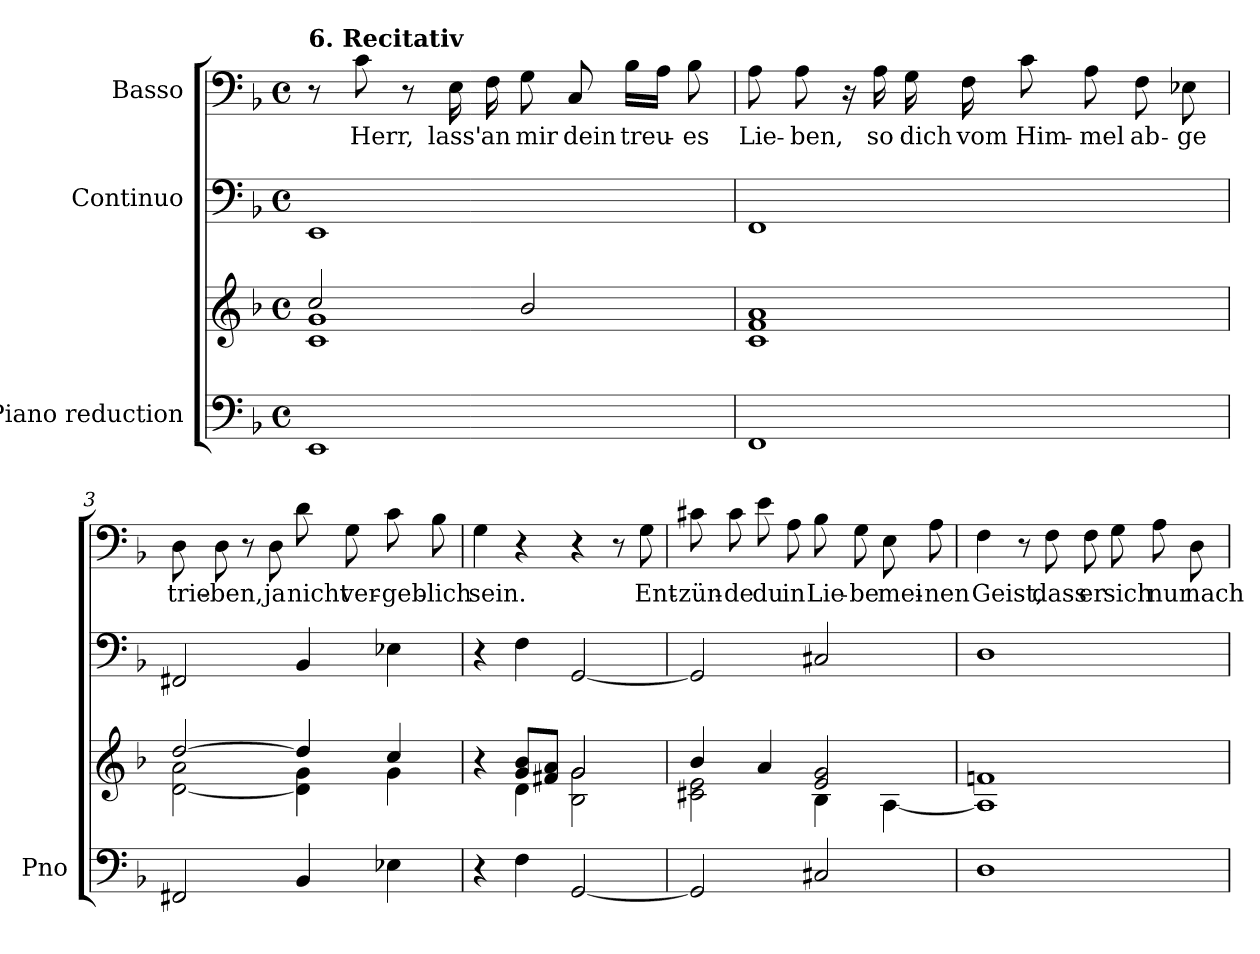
**kern	**kern	**kern	**kern	**text
*part3	*part3	*part2	*part1	*part1
*staff4	*staff3	*staff2	*staff1	*staff1
*I"Piano reduction	*	*I"Continuo	*I"Basso	*
*I'Pno	*	*	*	*
*stria5	*stria5	*	*	*
*clefF4	*clefG2	*clefF4	*clefF4	*
*k[b-]	*k[b-]	*k[b-]	*k[b-]	*
*M4/4	*M4/4	*M4/4	*M4/4	*
*met(c)	*met(c)	*met(c)	*met(c)	*
=1	=1	=1	=1	=1
*	*^	*	*	*
!	!	!	!	!LO:TX:a:B:t=6. Recitativ	!
1EE	2cc/	1c 1g	1EE	8r	.
!	!	!	!	!	!LO:LY:b
.	.	.	.	8c\	Herr,
.	.	.	.	8r	.
!	!	!	!	!	!LO:LY:b
.	.	.	.	16E\	lass'
!	!	!	!	!	!LO:LY:b
.	.	.	.	16F\	an
!	!	!	!	!	!LO:LY:b
.	2b-/	.	.	8G\	mir
!	!	!	!	!	!LO:LY:b
.	.	.	.	8C/	dein
!	!	!	!	!	!LO:LY:b
.	.	.	.	16B-\LL	treu-
.	.	.	.	16A\JJ	.
!	!	!	!	!	!LO:LY:b
.	.	.	.	8B-\	-es
=2	=2	=2	=2	=2	=2
!	!	!	!	!	!LO:LY:b
1FF	1a	1c 1f	1FF	8A\	Lie-
!	!	!	!	!	!LO:LY:b
.	.	.	.	8A\	-ben,
.	.	.	.	16r	.
!	!	!	!	!	!LO:LY:b
.	.	.	.	16A\	so
!	!	!	!	!	!LO:LY:b
.	.	.	.	16G\	dich
!	!	!	!	!	!LO:LY:b
.	.	.	.	16F\	vom
!	!	!	!	!	!LO:LY:b
.	.	.	.	8c\	Him-
!	!	!	!	!	!LO:LY:b
.	.	.	.	8A\	-mel
!	!	!	!	!	!LO:LY:b
.	.	.	.	8F\	ab-
!	!	!	!	!	!LO:LY:b
.	.	.	.	8E-X\	-ge
=3	=3	=3	=3	=3	=3
!	!	!	!	!	!LO:LY:b
2FF#X/	[2dd/	[2d\ 2a\	2FF#X/	8D\	trie-
!	!	!	!	!	!LO:LY:b
.	.	.	.	8D\	-ben,
.	.	.	.	8r	.
!	!	!	!	!	!LO:LY:b
.	.	.	.	8D\	ja
!	!	!	!	!	!LO:LY:b
4BB-/	4dd/]	4d\] 4g\	4BB-/	8d\	nicht
!	!	!	!	!	!LO:LY:b
.	.	.	.	8G\	ver-
!	!	!	!	!	!LO:LY:b
4E-X\	4cc/	4g\	4E-X\	8c\	-geb-
!	!	!	!	!	!LO:LY:b
.	.	.	.	8B-\	-lich
=4	=4	=4	=4	=4	=4
!	!	!	!	!	!LO:LY:b
4r	4r	4ryy	4r	4G\	sein.
4F\	8g/ 8b-/L	4d\	4F\	4r	.
.	8f#X/ 8a/J	.	.	.	.
[2GG/	2g/	2B-\ 2g\	[2GG/	4r	.
.	.	.	.	8r	.
!	!	!	!	!	!LO:LY:b
.	.	.	.	8G\	Ent-
!!LO:LB:g=z
=5	=5	=5	=5	=5	=5
!	!	!	!	!	!LO:LY:b
2GG/]	4b-/	2c#X\ 2e\	2GG/]	8c#X\	-zün-
!	!	!	!	!	!LO:LY:b
.	.	.	.	8c#\	-de
!	!	!	!	!	!LO:LY:b
.	4a/	.	.	8e\	du
!	!	!	!	!	!LO:LY:b
.	.	.	.	8A\	in
!	!	!	!	!	!LO:LY:b
2C#X/	2e/ 2g/	4B-\	2C#X/	8B-\	Lie-
!	!	!	!	!	!LO:LY:b
.	.	.	.	8G\	-be
!	!	!	!	!	!LO:LY:b
.	.	[4A\	.	8E\	mei-
!	!	!	!	!	!LO:LY:b
.	.	.	.	8A\	-nen
=6	=6	=6	=6	=6	=6
!	!	!	!	!	!LO:LY:b
1D	1fn	1A]	1D	4F\	Geist,
.	.	.	.	8r	.
!	!	!	!	!	!LO:LY:b
.	.	.	.	8F\	dass
!	!	!	!	!	!LO:LY:b
.	.	.	.	8F\	er
!	!	!	!	!	!LO:LY:b
.	.	.	.	8G\	sich
!	!	!	!	!	!LO:LY:b
.	.	.	.	8A\	nur
!	!	!	!	!	!LO:LY:b
.	.	.	.	8D\	nach
*	*v	*v	*	*	*
=	=	=	=	=
*-	*-	*-	*-	*-
